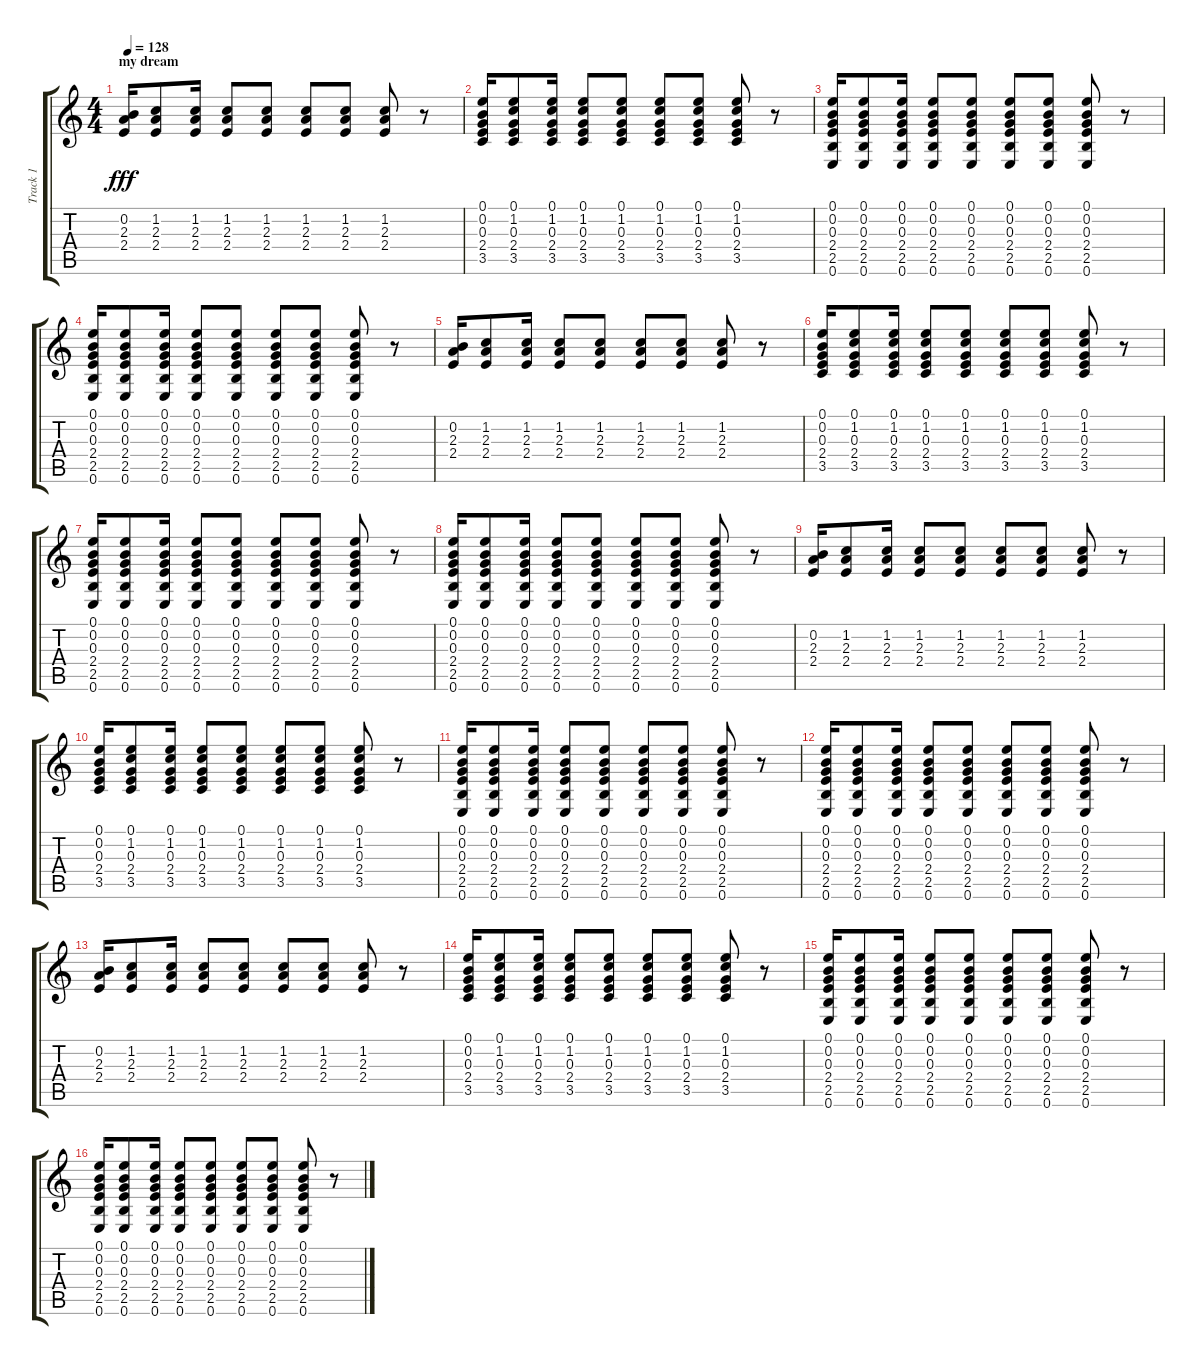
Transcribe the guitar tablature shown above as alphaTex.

\track ("Track 1" "Track 1") {instrument acousticguitarsteel}
\staff {score tabs}
\tuning (E4 B3 G3 D3 A2 E2) {hide}
\ts (4 4)
\section ("" "my dream")
\tempo 128
\clef g2
\ks c
(0.2 2.3 2.4).16{dy fff} (1.2 2.3 2.4).8 (1.2 2.3 2.4).16 (1.2 2.3 2.4).8 (1.2 2.3 2.4).8 (1.2 2.3 2.4).8 (1.2 2.3 2.4).8 (1.2 2.3 2.4).8 r.8 |
(0.1 0.2 0.3 2.4 3.5).16 (0.1 1.2 0.3 2.4 3.5).8 (0.1 1.2 0.3 2.4 3.5).16 (0.1 1.2 0.3 2.4 3.5).8 (0.1 1.2 0.3 2.4 3.5).8 (0.1 1.2 0.3 2.4 3.5).8 (0.1 1.2 0.3 2.4 3.5).8 (0.1 1.2 0.3 2.4 3.5).8 r.8 |
(0.1 0.2 0.3 2.4 2.5 0.6).16 (0.1 0.2 0.3 2.4 2.5 0.6).8 (0.1 0.2 0.3 2.4 2.5 0.6).16 (0.1 0.2 0.3 2.4 2.5 0.6).8 (0.1 0.2 0.3 2.4 2.5 0.6).8 (0.1 0.2 0.3 2.4 2.5 0.6).8 (0.1 0.2 0.3 2.4 2.5 0.6).8 (0.1 0.2 0.3 2.4 2.5 0.6).8 r.8 |
(0.1 0.2 0.3 2.4 2.5 0.6).16 (0.1 0.2 0.3 2.4 2.5 0.6).8 (0.1 0.2 0.3 2.4 2.5 0.6).16 (0.1 0.2 0.3 2.4 2.5 0.6).8 (0.1 0.2 0.3 2.4 2.5 0.6).8 (0.1 0.2 0.3 2.4 2.5 0.6).8 (0.1 0.2 0.3 2.4 2.5 0.6).8 (0.1 0.2 0.3 2.4 2.5 0.6).8 r.8 |
(0.2 2.3 2.4).16 (1.2 2.3 2.4).8 (1.2 2.3 2.4).16 (1.2 2.3 2.4).8 (1.2 2.3 2.4).8 (1.2 2.3 2.4).8 (1.2 2.3 2.4).8 (1.2 2.3 2.4).8 r.8 |
(0.1 0.2 0.3 2.4 3.5).16 (0.1 1.2 0.3 2.4 3.5).8 (0.1 1.2 0.3 2.4 3.5).16 (0.1 1.2 0.3 2.4 3.5).8 (0.1 1.2 0.3 2.4 3.5).8 (0.1 1.2 0.3 2.4 3.5).8 (0.1 1.2 0.3 2.4 3.5).8 (0.1 1.2 0.3 2.4 3.5).8 r.8 |
(0.1 0.2 0.3 2.4 2.5 0.6).16 (0.1 0.2 0.3 2.4 2.5 0.6).8 (0.1 0.2 0.3 2.4 2.5 0.6).16 (0.1 0.2 0.3 2.4 2.5 0.6).8 (0.1 0.2 0.3 2.4 2.5 0.6).8 (0.1 0.2 0.3 2.4 2.5 0.6).8 (0.1 0.2 0.3 2.4 2.5 0.6).8 (0.1 0.2 0.3 2.4 2.5 0.6).8 r.8 |
(0.1 0.2 0.3 2.4 2.5 0.6).16 (0.1 0.2 0.3 2.4 2.5 0.6).8 (0.1 0.2 0.3 2.4 2.5 0.6).16 (0.1 0.2 0.3 2.4 2.5 0.6).8 (0.1 0.2 0.3 2.4 2.5 0.6).8 (0.1 0.2 0.3 2.4 2.5 0.6).8 (0.1 0.2 0.3 2.4 2.5 0.6).8 (0.1 0.2 0.3 2.4 2.5 0.6).8 r.8 |
(0.2 2.3 2.4).16 (1.2 2.3 2.4).8 (1.2 2.3 2.4).16 (1.2 2.3 2.4).8 (1.2 2.3 2.4).8 (1.2 2.3 2.4).8 (1.2 2.3 2.4).8 (1.2 2.3 2.4).8 r.8 |
(0.1 0.2 0.3 2.4 3.5).16 (0.1 1.2 0.3 2.4 3.5).8 (0.1 1.2 0.3 2.4 3.5).16 (0.1 1.2 0.3 2.4 3.5).8 (0.1 1.2 0.3 2.4 3.5).8 (0.1 1.2 0.3 2.4 3.5).8 (0.1 1.2 0.3 2.4 3.5).8 (0.1 1.2 0.3 2.4 3.5).8 r.8 |
(0.1 0.2 0.3 2.4 2.5 0.6).16 (0.1 0.2 0.3 2.4 2.5 0.6).8 (0.1 0.2 0.3 2.4 2.5 0.6).16 (0.1 0.2 0.3 2.4 2.5 0.6).8 (0.1 0.2 0.3 2.4 2.5 0.6).8 (0.1 0.2 0.3 2.4 2.5 0.6).8 (0.1 0.2 0.3 2.4 2.5 0.6).8 (0.1 0.2 0.3 2.4 2.5 0.6).8 r.8 |
(0.1 0.2 0.3 2.4 2.5 0.6).16 (0.1 0.2 0.3 2.4 2.5 0.6).8 (0.1 0.2 0.3 2.4 2.5 0.6).16 (0.1 0.2 0.3 2.4 2.5 0.6).8 (0.1 0.2 0.3 2.4 2.5 0.6).8 (0.1 0.2 0.3 2.4 2.5 0.6).8 (0.1 0.2 0.3 2.4 2.5 0.6).8 (0.1 0.2 0.3 2.4 2.5 0.6).8 r.8 |
(0.2 2.3 2.4).16 (1.2 2.3 2.4).8 (1.2 2.3 2.4).16 (1.2 2.3 2.4).8 (1.2 2.3 2.4).8 (1.2 2.3 2.4).8 (1.2 2.3 2.4).8 (1.2 2.3 2.4).8 r.8 |
(0.1 0.2 0.3 2.4 3.5).16 (0.1 1.2 0.3 2.4 3.5).8 (0.1 1.2 0.3 2.4 3.5).16 (0.1 1.2 0.3 2.4 3.5).8 (0.1 1.2 0.3 2.4 3.5).8 (0.1 1.2 0.3 2.4 3.5).8 (0.1 1.2 0.3 2.4 3.5).8 (0.1 1.2 0.3 2.4 3.5).8 r.8 |
(0.1 0.2 0.3 2.4 2.5 0.6).16 (0.1 0.2 0.3 2.4 2.5 0.6).8 (0.1 0.2 0.3 2.4 2.5 0.6).16 (0.1 0.2 0.3 2.4 2.5 0.6).8 (0.1 0.2 0.3 2.4 2.5 0.6).8 (0.1 0.2 0.3 2.4 2.5 0.6).8 (0.1 0.2 0.3 2.4 2.5 0.6).8 (0.1 0.2 0.3 2.4 2.5 0.6).8 r.8 |
(0.1 0.2 0.3 2.4 2.5 0.6).16 (0.1 0.2 0.3 2.4 2.5 0.6).8 (0.1 0.2 0.3 2.4 2.5 0.6).16 (0.1 0.2 0.3 2.4 2.5 0.6).8 (0.1 0.2 0.3 2.4 2.5 0.6).8 (0.1 0.2 0.3 2.4 2.5 0.6).8 (0.1 0.2 0.3 2.4 2.5 0.6).8 (0.1 0.2 0.3 2.4 2.5 0.6).8 r.8
